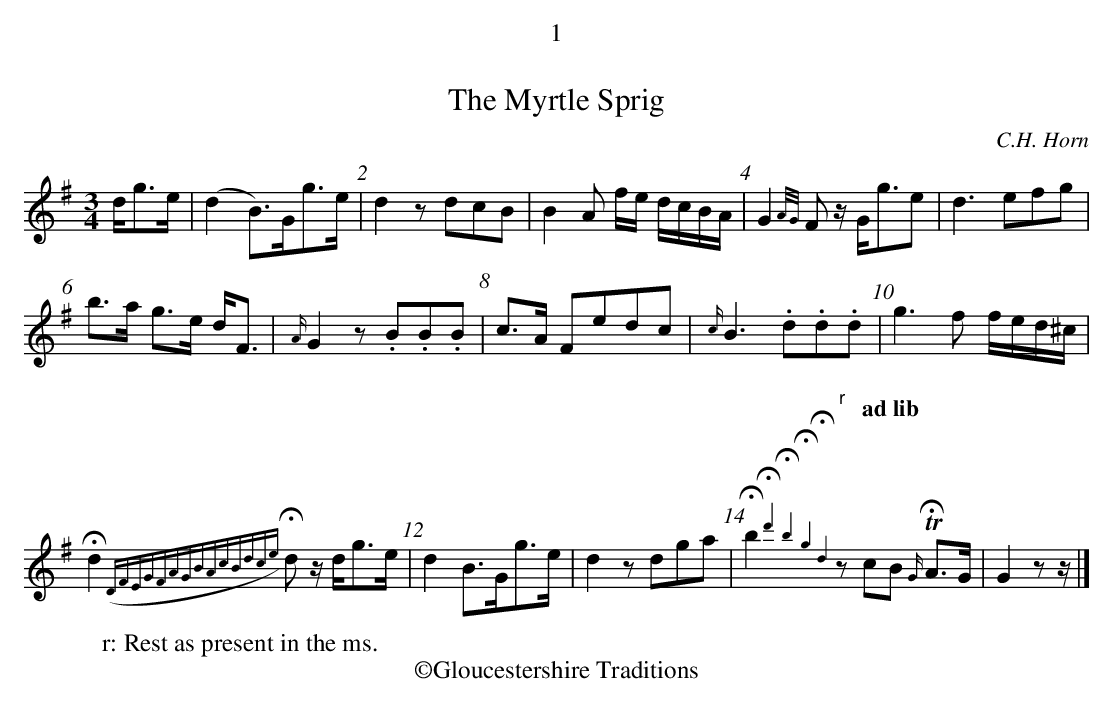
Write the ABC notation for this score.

X:1
T:The Myrtle Sprig
C:C.H. Horn
U:I=!invertedfermata!
M:3/4
L:1/8
K:G
d<ge/ | (d2 B)>Gg>e | d2 z dcB | B2 A f/e/ d/c/B/A/ | G2 {A/G/}F z/ G<ge |\
d3 efg |
 b>a g>e d<F |\
 {A/ }G2 z .B.B.B | c>A Fedc |{c/ }B3 .d.d.d | g3 f f/e/d/^c/ |
Hd2 {(DFEGFAGBAcBdce)}Hd z/ d<ge/ |\
d2 B>Gg>e | d2 z dga | Hb2 {xHd'4x Hb4x Hg4x Hd4 }"^r"z[Q:"ad lib"]cB {G/}THA>G | G2 z z/ |]
W:r: Rest as present in the ms.
